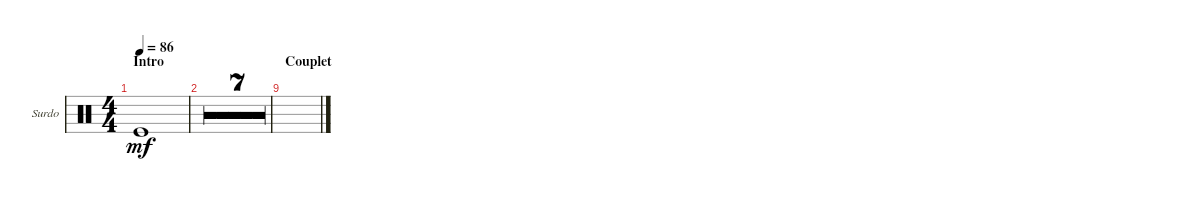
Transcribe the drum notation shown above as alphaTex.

\bracketExtendMode groupsimilarinstruments
\firstSystemTrackNameOrientation horizontal
\otherSystemsTrackNameOrientation horizontal
\track ("Nick Mason" "Surdo") {multiBarRest instrument percussion}
\staff {score}
\articulation defaults
\ts (4 4)
\section ("" "Intro")
\tempo 86
\clef neutral
\ks c "Kick (hit)".1{dy mf}
|
|
|
|
|
|
|
|
\section ("" "Couplet")
